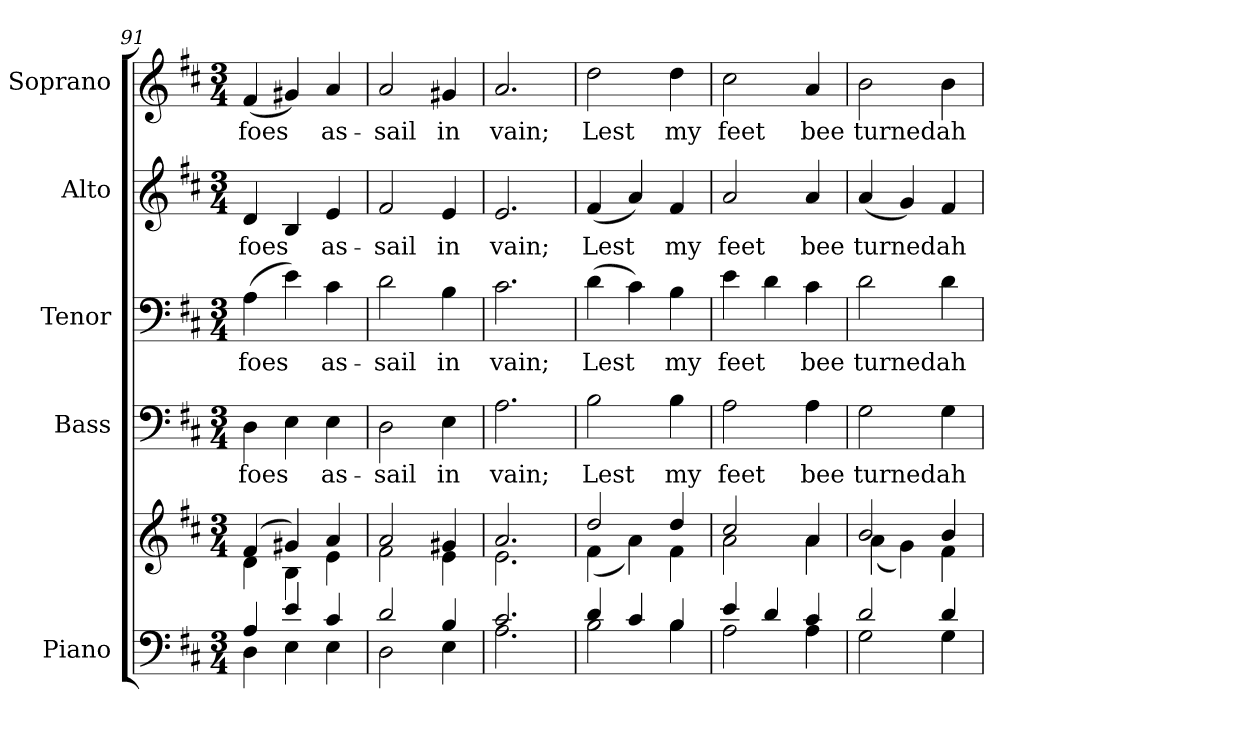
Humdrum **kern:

**kern	**kern	**kern	**text	**kern	**text	**kern	**text	**kern	**text
*part5	*part5	*part4	*part4	*part3	*part3	*part2	*part2	*part1	*part1
*staff6	*staff5	*staff4	*staff4	*staff3	*staff3	*staff2	*staff2	*staff1	*staff1
*I"Piano	*	*I"Bass	*	*I"Tenor	*	*I"Alto	*	*I"Soprano	*
*I'Pno.	*	*I'B.	*	*	*	*I'A.	*	*I'S.	*
!!LO:PB:g=z
*clefF4	*clefG2	*clefF4	*	*clefF4	*	*clefG2	*	*clefG2	*
*k[f#c#]	*k[f#c#]	*k[f#c#]	*	*k[f#c#]	*	*k[f#c#]	*	*k[f#c#]	*
*D:	*D:	*D:	*	*D:	*	*D:	*	*D:	*
*M3/4	*M3/4	*M3/4	*	*M3/4	*	*M3/4	*	*M3/4	*
=91	=91	=91	=91	=91	=91	=91	=91	=91	=91
*^	*^	*	*	*	*	*	*	*	*
!	!	!	!	!	!LO:LY:b:color=#000000	!	!	!	!	!	!
!	!	!	!	!	!	!	!LO:LY:b:color=#000000	!	!	!	!
!	!	!	!	!	!	!	!	!	!LO:LY:b:color=#000000	!	!
!	!	!	!	!	!	!	!	!	!	!	!LO:LY:b:color=#000000
4Ai/	4Di\	(4f#i/	4di\	4Di\	foes	(4Ai\	foes	4di/	foes	(4f#i/	foes
4ei/	4Ei\	4g#Xi/)	4Bi\	4Ei\	.	4ei\)	.	4Bi/	.	4g#Xi/)	.
!	!	!	!	!	!LO:LY:b:color=#000000	!	!	!	!	!	!
!	!	!	!	!	!	!	!LO:LY:b:color=#000000	!	!	!	!
!	!	!	!	!	!	!	!	!	!LO:LY:b:color=#000000	!	!
!	!	!	!	!	!	!	!	!	!	!	!LO:LY:b:color=#000000
4c#i/	4Ei\	4ai/	4ei\	4Ei\	as-	4c#i\	as-	4ei/	as-	4ai/	as-
=92	=92	=92	=92	=92	=92	=92	=92	=92	=92	=92	=92
!	!	!	!	!	!LO:LY:b:color=#000000	!	!	!	!	!	!
!	!	!	!	!	!	!	!LO:LY:b:color=#000000	!	!	!	!
!	!	!	!	!	!	!	!	!	!LO:LY:b:color=#000000	!	!
!	!	!	!	!	!	!	!	!	!	!	!LO:LY:b:color=#000000
2di/	2Di\	2ai/	2f#i\	2Di\	-sail	2di\	-sail	2f#i/	-sail	2ai/	-sail
!	!	!	!	!	!LO:LY:b:color=#000000	!	!	!	!	!	!
!	!	!	!	!	!	!	!LO:LY:b:color=#000000	!	!	!	!
!	!	!	!	!	!	!	!	!	!LO:LY:b:color=#000000	!	!
!	!	!	!	!	!	!	!	!	!	!	!LO:LY:b:color=#000000
4Bi/	4Ei\	4g#Xi/	4ei\	4Ei\	in	4Bi\	in	4ei/	in	4g#Xi/	in
=93	=93	=93	=93	=93	=93	=93	=93	=93	=93	=93	=93
!	!	!	!	!	!LO:LY:b:color=#000000	!	!	!	!	!	!
!	!	!	!	!	!	!	!LO:LY:b:color=#000000	!	!	!	!
!	!	!	!	!	!	!	!	!	!LO:LY:b:color=#000000	!	!
!	!	!	!	!	!	!	!	!	!	!	!LO:LY:b:color=#000000
2.c#i/	2.Ai\	2.ai/	2.ei\	2.Ai\	vain;	2.c#i\	vain;	2.ei/	vain;	2.ai/	vain;
=94	=94	=94	=94	=94	=94	=94	=94	=94	=94	=94	=94
!	!	!	!	!	!LO:LY:b:color=#000000	!	!	!	!	!	!
!	!	!	!	!	!	!	!LO:LY:b:color=#000000	!	!	!	!
!	!	!	!	!	!	!	!	!	!LO:LY:b:color=#000000	!	!
!	!	!	!	!	!	!	!	!	!	!	!LO:LY:b:color=#000000
4di/	2Bi\	2ddi/	(4f#i\	2Bi\	Lest	(4di\	Lest	(4f#i/	Lest	2ddi\	Lest
4c#i/	.	.	4ai\)	.	.	4c#i\)	.	4ai/)	.	.	.
!	!	!	!	!	!LO:LY:b:color=#000000	!	!	!	!	!	!
!	!	!	!	!	!	!	!LO:LY:b:color=#000000	!	!	!	!
!	!	!	!	!	!	!	!	!	!LO:LY:b:color=#000000	!	!
!	!	!	!	!	!	!	!	!	!	!	!LO:LY:b:color=#000000
4Bi/	4Bi\	4ddi/	4f#i\	4Bi\	my	4Bi\	my	4f#i/	my	4ddi\	my
=95	=95	=95	=95	=95	=95	=95	=95	=95	=95	=95	=95
!	!	!	!	!	!LO:LY:b:color=#000000	!	!	!	!	!	!
!	!	!	!	!	!	!	!LO:LY:b:color=#000000	!	!	!	!
!	!	!	!	!	!	!	!	!	!LO:LY:b:color=#000000	!	!
!	!	!	!	!	!	!	!	!	!	!	!LO:LY:b:color=#000000
4ei/	2Ai\	2cc#i/	2ai\	2Ai\	feet	4ei\	feet	2ai/	feet	2cc#i\	feet
4di/	.	.	.	.	.	4di\	.	.	.	.	.
!	!	!	!	!	!LO:LY:b:color=#000000	!	!	!	!	!	!
!	!	!	!	!	!	!	!LO:LY:b:color=#000000	!	!	!	!
!	!	!	!	!	!	!	!	!	!LO:LY:b:color=#000000	!	!
!	!	!	!	!	!	!	!	!	!	!	!LO:LY:b:color=#000000
4c#i/	4Ai\	4ai/	4ai\	4Ai\	bee	4c#i\	bee	4ai/	bee	4ai/	bee
=96	=96	=96	=96	=96	=96	=96	=96	=96	=96	=96	=96
!	!	!	!	!	!LO:LY:b:color=#000000	!	!	!	!	!	!
!	!	!	!	!	!	!	!LO:LY:b:color=#000000	!	!	!	!
!	!	!	!	!	!	!	!	!	!LO:LY:b:color=#000000	!	!
!	!	!	!	!	!	!	!	!	!	!	!LO:LY:b:color=#000000
2di/	2Gi\	2bi/	(4ai\	2Gi\	turned	2di\	turned	(4ai/	turned	2bi\	turned
.	.	.	4gi\)	.	.	.	.	4gi/)	.	.	.
!	!	!	!	!	!LO:LY:b:color=#000000	!	!	!	!	!	!
!	!	!	!	!	!	!	!LO:LY:b:color=#000000	!	!	!	!
!	!	!	!	!	!	!	!	!	!LO:LY:b:color=#000000	!	!
!	!	!	!	!	!	!	!	!	!	!	!LO:LY:b:color=#000000
4di/	4Gi\	4bi/	4f#i\	4Gi\	ah	4di\	ah	4f#i/	ah	4bi\	ah
*v	*v	*	*	*	*	*	*	*	*	*	*
*	*v	*v	*	*	*	*	*	*	*	*
=	=	=	=	=	=	=	=	=	=
*-	*-	*-	*-	*-	*-	*-	*-	*-	*-
